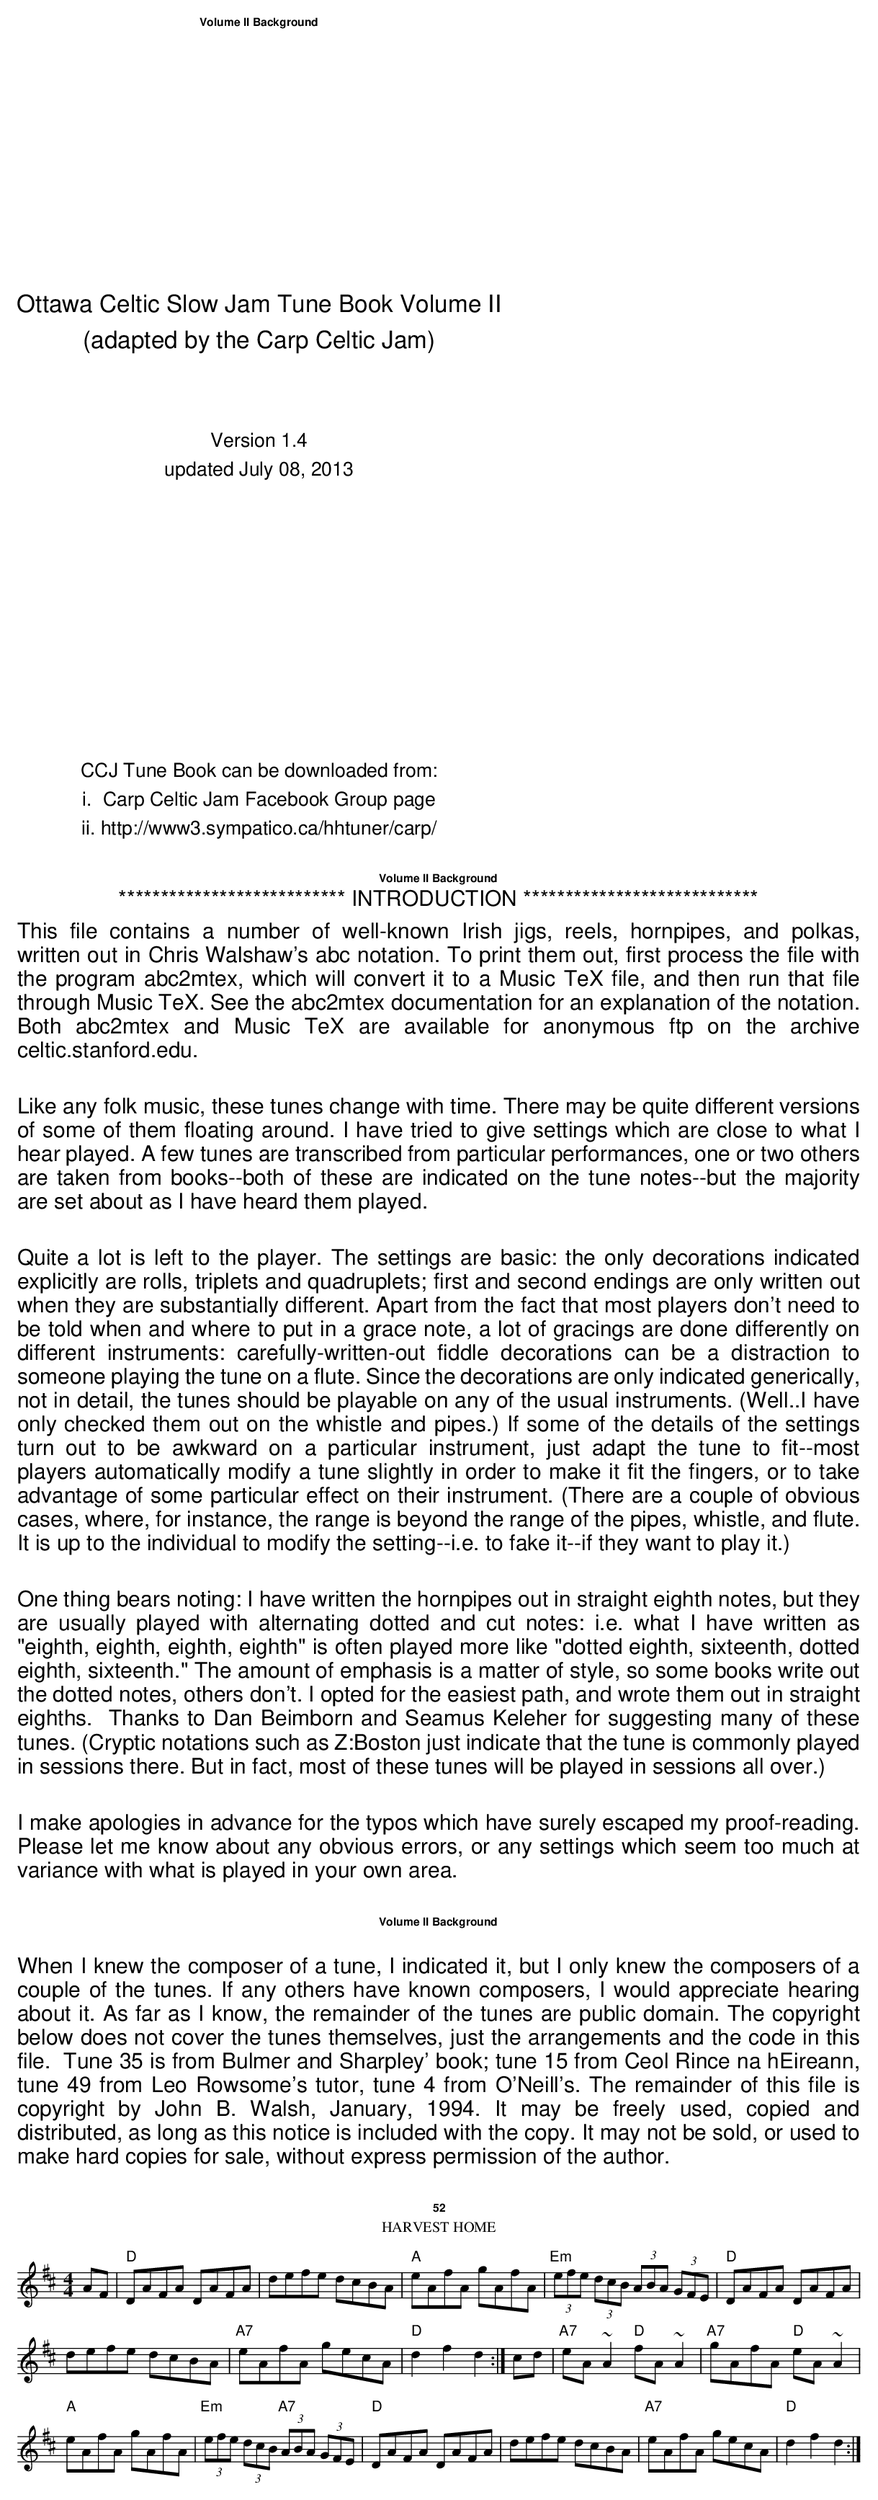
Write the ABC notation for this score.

X:1
T:Harvest Home
M:4/4
L:1/8
K:D
AF|"D"DAFA DAFA|defe dcBA|"A"eAfA gAfA|\
"Em"(3efe (3dcB (3ABA (3GFE| "D"DAFA DAFA|
defe dcBA|"A7"eAfA gecA|"D"d2 f2 d2:|\
cd|"A7"eA ~A2 "D"fA ~A2|"A7"gAfA "D"eA ~A2|
"A"eAfA gAfA|"Em"(3efe (3dcB "A7"(3ABA (3GFE|\
"D"DAFA DAFA|defe dcBA|"A7"eAfA gecA|"D"d2 f2 d2:|
